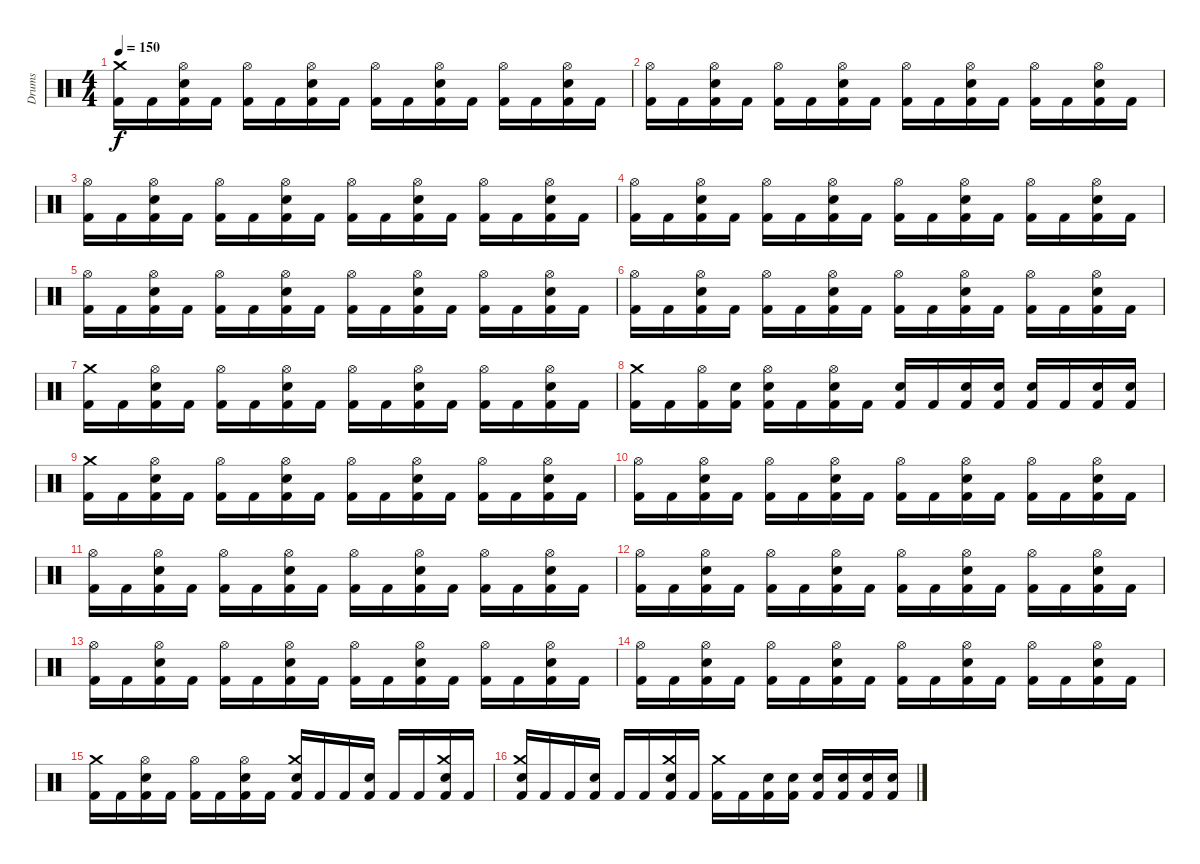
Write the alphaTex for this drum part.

\track ("Drums" "Drums") {instrument percussion}
\staff {score}
\articulation defaults
\ts (4 4)
\tempo 150
\clef neutral
\ks c
("Kick (hit) 2" "Crash medium (hit)").16{dy f} "Kick (hit) 2".16 ("Kick (hit) 2" "Snare (hit) 2" "Hi-Hat (open)").16 "Kick (hit) 2".16 ("Kick (hit) 2" "Hi-Hat (open)").16 "Kick (hit) 2".16 ("Kick (hit) 2" "Snare (hit) 2" "Hi-Hat (open)").16 "Kick (hit) 2".16 ("Kick (hit) 2" "Hi-Hat (open)").16 "Kick (hit) 2".16 ("Kick (hit) 2" "Snare (hit) 2" "Hi-Hat (open)").16 "Kick (hit) 2".16 ("Kick (hit) 2" "Hi-Hat (open)").16 "Kick (hit) 2".16 ("Kick (hit) 2" "Snare (hit) 2" "Hi-Hat (open)").16 "Kick (hit) 2".16 |
("Hi-Hat (open)" "Kick (hit) 2").16 "Kick (hit) 2".16 ("Kick (hit) 2" "Snare (hit) 2" "Hi-Hat (open)").16 "Kick (hit) 2".16 ("Kick (hit) 2" "Hi-Hat (open)").16 "Kick (hit) 2".16 ("Kick (hit) 2" "Snare (hit) 2" "Hi-Hat (open)").16 "Kick (hit) 2".16 ("Kick (hit) 2" "Hi-Hat (open)").16 "Kick (hit) 2".16 ("Kick (hit) 2" "Snare (hit) 2" "Hi-Hat (open)").16 "Kick (hit) 2".16 ("Kick (hit) 2" "Hi-Hat (open)").16 "Kick (hit) 2".16 ("Kick (hit) 2" "Snare (hit) 2" "Hi-Hat (open)").16 "Kick (hit) 2".16 |
("Hi-Hat (open)" "Kick (hit) 2").16 "Kick (hit) 2".16 ("Kick (hit) 2" "Snare (hit) 2" "Hi-Hat (open)").16 "Kick (hit) 2".16 ("Kick (hit) 2" "Hi-Hat (open)").16 "Kick (hit) 2".16 ("Kick (hit) 2" "Snare (hit) 2" "Hi-Hat (open)").16 "Kick (hit) 2".16 ("Kick (hit) 2" "Hi-Hat (open)").16 "Kick (hit) 2".16 ("Kick (hit) 2" "Snare (hit) 2" "Hi-Hat (open)").16 "Kick (hit) 2".16 ("Kick (hit) 2" "Hi-Hat (open)").16 "Kick (hit) 2".16 ("Kick (hit) 2" "Snare (hit) 2" "Hi-Hat (open)").16 "Kick (hit) 2".16 |
("Hi-Hat (open)" "Kick (hit) 2").16 "Kick (hit) 2".16 ("Kick (hit) 2" "Snare (hit) 2" "Hi-Hat (open)").16 "Kick (hit) 2".16 ("Kick (hit) 2" "Hi-Hat (open)").16 "Kick (hit) 2".16 ("Kick (hit) 2" "Snare (hit) 2" "Hi-Hat (open)").16 "Kick (hit) 2".16 ("Kick (hit) 2" "Hi-Hat (open)").16 "Kick (hit) 2".16 ("Kick (hit) 2" "Snare (hit) 2" "Hi-Hat (open)").16 "Kick (hit) 2".16 ("Kick (hit) 2" "Hi-Hat (open)").16 "Kick (hit) 2".16 ("Kick (hit) 2" "Snare (hit) 2" "Hi-Hat (open)").16 "Kick (hit) 2".16 |
("Hi-Hat (open)" "Kick (hit) 2").16 "Kick (hit) 2".16 ("Kick (hit) 2" "Snare (hit) 2" "Hi-Hat (open)").16 "Kick (hit) 2".16 ("Kick (hit) 2" "Hi-Hat (open)").16 "Kick (hit) 2".16 ("Kick (hit) 2" "Snare (hit) 2" "Hi-Hat (open)").16 "Kick (hit) 2".16 ("Kick (hit) 2" "Hi-Hat (open)").16 "Kick (hit) 2".16 ("Kick (hit) 2" "Snare (hit) 2" "Hi-Hat (open)").16 "Kick (hit) 2".16 ("Kick (hit) 2" "Hi-Hat (open)").16 "Kick (hit) 2".16 ("Kick (hit) 2" "Snare (hit) 2" "Hi-Hat (open)").16 "Kick (hit) 2".16 |
("Hi-Hat (open)" "Kick (hit) 2").16 "Kick (hit) 2".16 ("Kick (hit) 2" "Snare (hit) 2" "Hi-Hat (open)").16 "Kick (hit) 2".16 ("Kick (hit) 2" "Hi-Hat (open)").16 "Kick (hit) 2".16 ("Kick (hit) 2" "Snare (hit) 2" "Hi-Hat (open)").16 "Kick (hit) 2".16 ("Kick (hit) 2" "Hi-Hat (open)").16 "Kick (hit) 2".16 ("Kick (hit) 2" "Snare (hit) 2" "Hi-Hat (open)").16 "Kick (hit) 2".16 ("Kick (hit) 2" "Hi-Hat (open)").16 "Kick (hit) 2".16 ("Kick (hit) 2" "Snare (hit) 2" "Hi-Hat (open)").16 "Kick (hit) 2".16 |
("Crash medium (hit)" "Kick (hit) 2").16 "Kick (hit) 2".16 ("Kick (hit) 2" "Snare (hit) 2" "Hi-Hat (open)").16 "Kick (hit) 2".16 ("Kick (hit) 2" "Hi-Hat (open)").16 "Kick (hit) 2".16 ("Kick (hit) 2" "Snare (hit) 2" "Hi-Hat (open)").16 "Kick (hit) 2".16 ("Kick (hit) 2" "Hi-Hat (open)").16 "Kick (hit) 2".16 ("Kick (hit) 2" "Snare (hit) 2" "Hi-Hat (open)").16 "Kick (hit) 2".16 ("Kick (hit) 2" "Hi-Hat (open)").16 "Kick (hit) 2".16 ("Kick (hit) 2" "Snare (hit) 2" "Hi-Hat (open)").16 "Kick (hit) 2".16 |
("Crash medium (hit)" "Kick (hit) 2").16 "Kick (hit) 2".16 ("Hi-Hat (open)" "Kick (hit) 2").16 ("Snare (hit) 2" "Kick (hit) 2").16 ("Snare (hit) 2" "Hi-Hat (open)" "Kick (hit) 2").16 "Kick (hit) 2".16 ("Snare (hit) 2" "Hi-Hat (open)" "Kick (hit) 2").16 "Kick (hit) 2".16 ("Snare (hit) 2" "Kick (hit) 2").16 "Kick (hit) 2".16 ("Snare (hit) 2" "Kick (hit) 2").16 ("Snare (hit) 2" "Kick (hit) 2").16 ("Snare (hit) 2" "Kick (hit) 2").16 "Kick (hit) 2".16 ("Snare (hit) 2" "Kick (hit) 2").16 ("Snare (hit) 2" "Kick (hit) 2").16 |
("Crash medium (hit)" "Kick (hit) 2").16 "Kick (hit) 2".16 ("Snare (hit) 2" "Hi-Hat (open)" "Kick (hit) 2").16 "Kick (hit) 2".16 ("Hi-Hat (open)" "Kick (hit) 2").16 "Kick (hit) 2".16 ("Snare (hit) 2" "Hi-Hat (open)" "Kick (hit) 2").16 "Kick (hit) 2".16 ("Hi-Hat (open)" "Kick (hit) 2").16 "Kick (hit) 2".16 ("Snare (hit) 2" "Hi-Hat (open)" "Kick (hit) 2").16 "Kick (hit) 2".16 ("Hi-Hat (open)" "Kick (hit) 2").16 "Kick (hit) 2".16 ("Snare (hit) 2" "Hi-Hat (open)" "Kick (hit) 2").16 "Kick (hit) 2".16 |
("Hi-Hat (open)" "Kick (hit) 2").16 "Kick (hit) 2".16 ("Snare (hit) 2" "Hi-Hat (open)" "Kick (hit) 2").16 "Kick (hit) 2".16 ("Hi-Hat (open)" "Kick (hit) 2").16 "Kick (hit) 2".16 ("Snare (hit) 2" "Hi-Hat (open)" "Kick (hit) 2").16 "Kick (hit) 2".16 ("Hi-Hat (open)" "Kick (hit) 2").16 "Kick (hit) 2".16 ("Snare (hit) 2" "Hi-Hat (open)" "Kick (hit) 2").16 "Kick (hit) 2".16 ("Hi-Hat (open)" "Kick (hit) 2").16 "Kick (hit) 2".16 ("Snare (hit) 2" "Hi-Hat (open)" "Kick (hit) 2").16 "Kick (hit) 2".16 |
("Hi-Hat (open)" "Kick (hit) 2").16 "Kick (hit) 2".16 ("Snare (hit) 2" "Hi-Hat (open)" "Kick (hit) 2").16 "Kick (hit) 2".16 ("Hi-Hat (open)" "Kick (hit) 2").16 "Kick (hit) 2".16 ("Snare (hit) 2" "Hi-Hat (open)" "Kick (hit) 2").16 "Kick (hit) 2".16 ("Hi-Hat (open)" "Kick (hit) 2").16 "Kick (hit) 2".16 ("Snare (hit) 2" "Hi-Hat (open)" "Kick (hit) 2").16 "Kick (hit) 2".16 ("Hi-Hat (open)" "Kick (hit) 2").16 "Kick (hit) 2".16 ("Snare (hit) 2" "Hi-Hat (open)" "Kick (hit) 2").16 "Kick (hit) 2".16 |
("Hi-Hat (open)" "Kick (hit) 2").16 "Kick (hit) 2".16 ("Snare (hit) 2" "Hi-Hat (open)" "Kick (hit) 2").16 "Kick (hit) 2".16 ("Hi-Hat (open)" "Kick (hit) 2").16 "Kick (hit) 2".16 ("Snare (hit) 2" "Hi-Hat (open)" "Kick (hit) 2").16 "Kick (hit) 2".16 ("Hi-Hat (open)" "Kick (hit) 2").16 "Kick (hit) 2".16 ("Snare (hit) 2" "Hi-Hat (open)" "Kick (hit) 2").16 "Kick (hit) 2".16 ("Hi-Hat (open)" "Kick (hit) 2").16 "Kick (hit) 2".16 ("Snare (hit) 2" "Hi-Hat (open)" "Kick (hit) 2").16 "Kick (hit) 2".16 |
("Hi-Hat (open)" "Kick (hit) 2").16 "Kick (hit) 2".16 ("Snare (hit) 2" "Hi-Hat (open)" "Kick (hit) 2").16 "Kick (hit) 2".16 ("Hi-Hat (open)" "Kick (hit) 2").16 "Kick (hit) 2".16 ("Snare (hit) 2" "Hi-Hat (open)" "Kick (hit) 2").16 "Kick (hit) 2".16 ("Hi-Hat (open)" "Kick (hit) 2").16 "Kick (hit) 2".16 ("Snare (hit) 2" "Hi-Hat (open)" "Kick (hit) 2").16 "Kick (hit) 2".16 ("Hi-Hat (open)" "Kick (hit) 2").16 "Kick (hit) 2".16 ("Snare (hit) 2" "Hi-Hat (open)" "Kick (hit) 2").16 "Kick (hit) 2".16 |
("Hi-Hat (open)" "Kick (hit) 2").16 "Kick (hit) 2".16 ("Snare (hit) 2" "Hi-Hat (open)" "Kick (hit) 2").16 "Kick (hit) 2".16 ("Hi-Hat (open)" "Kick (hit) 2").16 "Kick (hit) 2".16 ("Snare (hit) 2" "Hi-Hat (open)" "Kick (hit) 2").16 "Kick (hit) 2".16 ("Hi-Hat (open)" "Kick (hit) 2").16 "Kick (hit) 2".16 ("Snare (hit) 2" "Hi-Hat (open)" "Kick (hit) 2").16 "Kick (hit) 2".16 ("Hi-Hat (open)" "Kick (hit) 2").16 "Kick (hit) 2".16 ("Snare (hit) 2" "Hi-Hat (open)" "Kick (hit) 2").16 "Kick (hit) 2".16 |
("Kick (hit) 2" "Crash medium (hit)").16 "Kick (hit) 2".16 ("Snare (hit) 2" "Kick (hit) 2" "Hi-Hat (open)").16 "Kick (hit) 2".16 ("Kick (hit) 2" "Hi-Hat (open)").16 "Kick (hit) 2".16 ("Snare (hit) 2" "Kick (hit) 2" "Hi-Hat (open)").16 "Kick (hit) 2".16 ("Snare (hit) 2" "Kick (hit) 2" "Crash medium (hit)").16 "Kick (hit) 2".16 "Kick (hit) 2".16 ("Snare (hit) 2" "Kick (hit) 2").16 "Kick (hit) 2".16 "Kick (hit) 2".16 ("Snare (hit) 2" "Kick (hit) 2" "Crash medium (hit)").16 "Kick (hit) 2".16 |
("Snare (hit) 2" "Crash medium (hit)" "Kick (hit) 2").16 "Kick (hit) 2".16 "Kick (hit) 2".16 ("Snare (hit) 2" "Kick (hit) 2").16 "Kick (hit) 2".16 "Kick (hit) 2".16 ("Crash medium (hit)" "Snare (hit) 2" "Kick (hit) 2").16 "Kick (hit) 2".16 ("Crash medium (hit)" "Kick (hit) 2").16 "Kick (hit) 2".16 ("Snare (hit) 2" "Kick (hit) 2").16 ("Snare (hit) 2" "Kick (hit) 2").16 ("Snare (hit) 2" "Kick (hit) 2").16 ("Snare (hit) 2" "Kick (hit) 2").16 ("Snare (hit) 2" "Kick (hit) 2").16 ("Snare (hit) 2" "Kick (hit) 2").16
